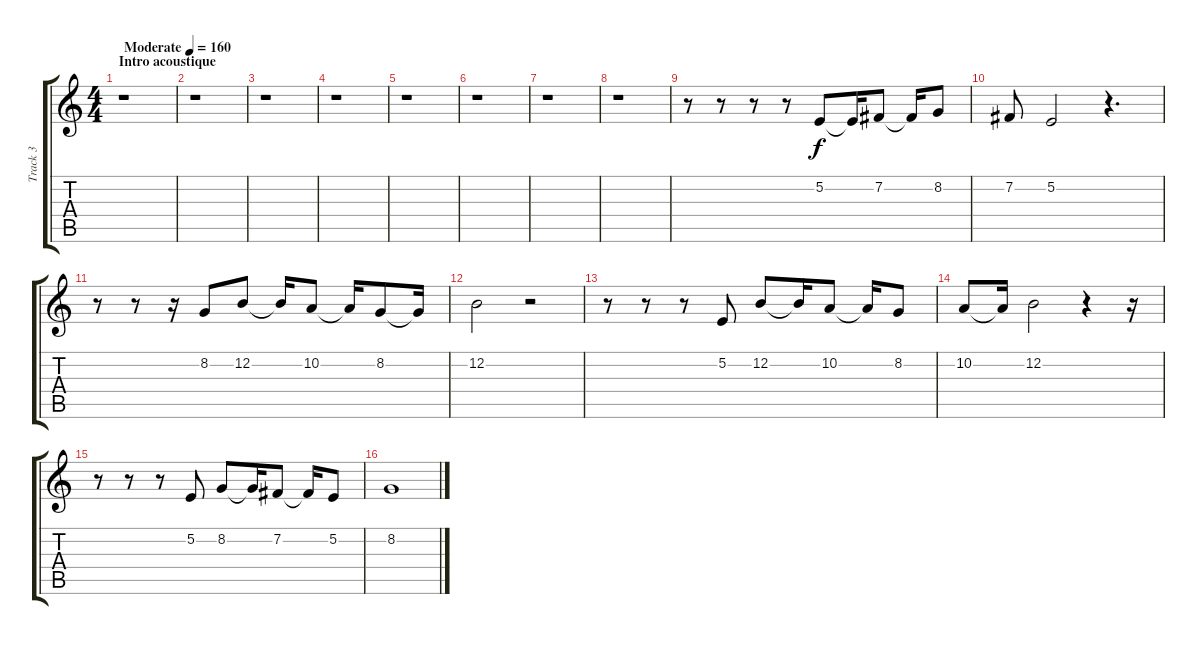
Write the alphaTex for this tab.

\track ("Track 3" "Track 3") {instrument panflute}
\staff {score tabs}
\tuning (E4 B3 G3 D3 A2 E2) {hide}
\ts (4 4)
\section ("" "Intro acoustique")
\tempo (160 "Moderate")
\clef g2
\ks c
r.1{dy f instrument panflute} |
r.1 |
r.1 |
r.1 |
r.1 |
r.1 |
r.1 |
r.1 |
r.8 r.8 r.8 r.8 5.2.8 5.2{t}.16 7.2.8 7.2{t}.16 8.2.8 |
7.2.8 5.2.2 r.4{d} |
r.8 r.8 r.16 8.2.8 12.2.8 12.2{t}.16 10.2.8 10.2{t}.16 8.2.8 8.2{t}.16 |
12.2.2 r.2 |
r.8 r.8 r.8 5.2.8 12.2.8 12.2{t}.16 10.2.8 10.2{t}.16 8.2.8 |
10.2.8 10.2{t}.16 12.2.2 r.4 r.16 |
r.8 r.8 r.8 5.2.8 8.2.8 8.2{t}.16 7.2.8 7.2{t}.16 5.2.8 |
8.2.1
